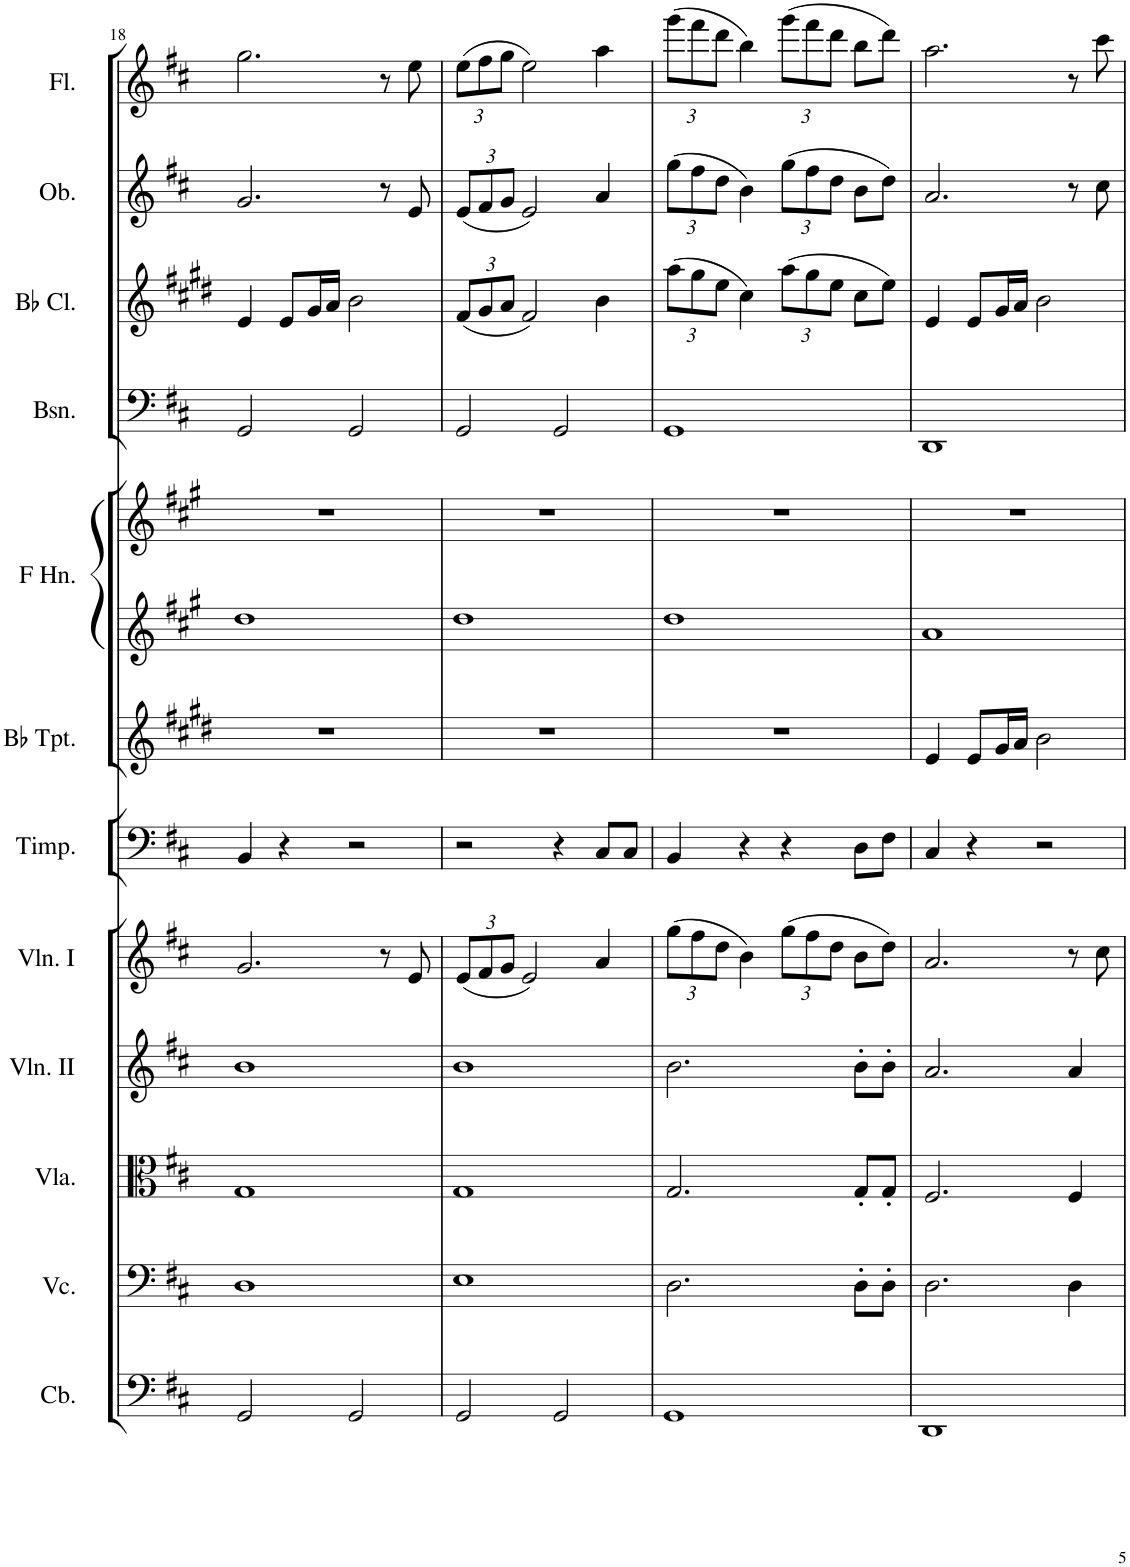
**kern	**kern	**kern	**kern	**kern	**kern	**kern	**kern	**kern	**kern	**kern	**kern	**kern
*part12	*part11	*part10	*part9	*part8	*part7	*part6	*part5	*part5	*part4	*part3	*part2	*part1
*staff13	*staff12	*staff11	*staff10	*staff9	*staff8	*staff7	*staff6	*staff5	*staff4	*staff3	*staff2	*staff1
*I"Contrabasses	*I"Violoncellos	*I"Violas	*I"Violins II	*I"Violins I	*I"Timpani	*I"Trumpets in Bb	*I"Horns in F	*	*I"Bassoons	*I"Clarinets in Bb	*I"Oboes	*I"Flutes
*I'Cb.	*I'Vc.	*I'Vla.	*I'Vln. II	*I'Vln. I	*I'Timp.	*	*	*	*I'Bsn.	*	*I'Ob.	*I'Fl.
!!LO:PB:g=z
*clefF4	*clefF4	*clefC3	*clefG2	*clefG2	*clefF4	*clefG2	*clefG2	*clefG2	*clefF4	*clefG2	*clefG2	*clefG2
*Trd7c12	*	*	*	*	*	*Trd1c2	*Trd4c7	*Trd4c7	*	*Trd1c2	*	*
*k[f#c#]	*k[f#c#]	*k[f#c#]	*k[f#c#]	*k[f#c#]	*k[f#c#]	*k[f#c#g#d#]	*k[f#c#g#]	*k[f#c#g#]	*k[f#c#]	*k[f#c#g#d#]	*k[f#c#]	*k[f#c#]
*M4/4	*M4/4	*M4/4	*M4/4	*M4/4	*M4/4	*M4/4	*M4/4	*M4/4	*M4/4	*M4/4	*M4/4	*M4/4
=18	=18	=18	=18	=18	=18	=18	=18	=18	=18	=18	=18	=18
2GG/	1D	1G	1b	2.g/	4BB/	1r	1dd	1r	2GG/	4e/	2.g/	2.gg\
.	.	.	.	.	4r	.	.	.	.	8e/L	.	.
.	.	.	.	.	.	.	.	.	.	16g#/L	.	.
.	.	.	.	.	.	.	.	.	.	16a/JJ	.	.
2GG/	.	.	.	.	2r	.	.	.	2GG/	2b\	.	.
.	.	.	.	8r	.	.	.	.	.	.	8r	8r
.	.	.	.	8e/	.	.	.	.	.	.	8e/	8ee\
=19	=19	=19	=19	=19	=19	=19	=19	=19	=19	=19	=19	=19
*	*	*	*	*Xbrackettup	*	*	*	*	*	*Xbrackettup	*Xbrackettup	*Xbrackettup
2GG/	1E	1G	1b	(12e/L	2r	1r	1dd	1r	2GG/	(12f#/L	(12e/L	(12ee\L
.	.	.	.	12f#/	.	.	.	.	.	12g#/	12f#/	12ff#\
.	.	.	.	12g/J	.	.	.	.	.	12a/J	12g/J	12gg\J
.	.	.	.	2e/)	.	.	.	.	.	2f#/)	2e/)	2ee\)
2GG/	.	.	.	.	4r	.	.	.	2GG/	.	.	.
.	.	.	.	4a/	8C#/L	.	.	.	.	4b\	4a/	4aa\
.	.	.	.	.	8C#/J	.	.	.	.	.	.	.
=20	=20	=20	=20	=20	=20	=20	=20	=20	=20	=20	=20	=20
1GG	2.D\	2.G/	2.b\	(12gg\L	4BB/	1r	1dd	1r	1GG	(12aa\L	(12gg\L	(12ggg\L
.	.	.	.	12ff#\	.	.	.	.	.	12gg#\	12ff#\	12fff#\
.	.	.	.	12dd\J	.	.	.	.	.	12ee\J	12dd\J	12ddd\J
.	.	.	.	4b\)	4r	.	.	.	.	4cc#\)	4b\)	4bb\)
.	.	.	.	(12gg\L	4r	.	.	.	.	(12aa\L	(12gg\L	(12ggg\L
.	.	.	.	12ff#\	.	.	.	.	.	12gg#\	12ff#\	12fff#\
.	.	.	.	12dd\J	.	.	.	.	.	12ee\J	12dd\J	12ddd\J
.	8D'\L	8G'/L	8b'\L	8b\L	8D\L	.	.	.	.	8cc#\L	8b\L	8bb\L
.	8D'\J	8G'/J	8b'\J	8dd\J)	8F#\J	.	.	.	.	8ee\J)	8dd\J)	8ddd\J)
=21	=21	=21	=21	=21	=21	=21	=21	=21	=21	=21	=21	=21
1DD	2.D\	2.F#/	2.a/	2.a/	4C#/	4e/	1a	1r	1DD	4e/	2.a/	2.aa\
.	.	.	.	.	4r	8e/L	.	.	.	8e/L	.	.
.	.	.	.	.	.	16g#/L	.	.	.	16g#/L	.	.
.	.	.	.	.	.	16a/JJ	.	.	.	16a/JJ	.	.
.	.	.	.	.	2r	2b\	.	.	.	2b\	.	.
.	4D\	4F#/	4a/	8r	.	.	.	.	.	.	8r	8r
.	.	.	.	8cc#\	.	.	.	.	.	.	8cc#\	8ccc#\
=	=	=	=	=	=	=	=	=	=	=	=	=
*-	*-	*-	*-	*-	*-	*-	*-	*-	*-	*-	*-	*-
